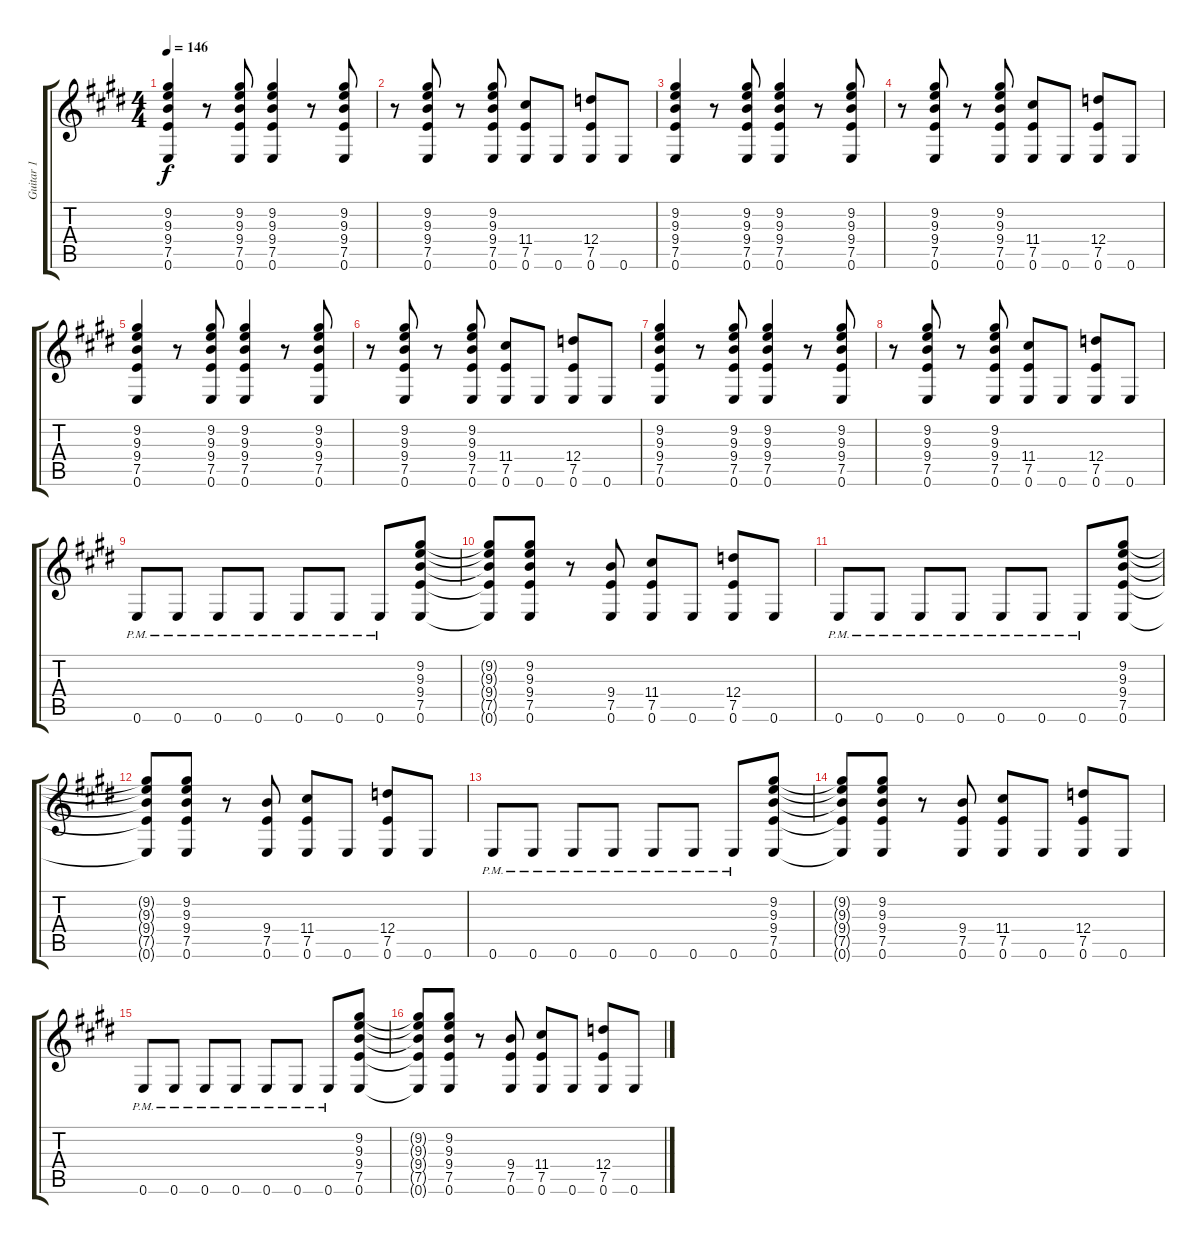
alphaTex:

\track ("Guitar 1" "Guitar 1") {instrument distortionguitar}
\staff {score tabs}
\tuning (E4 B3 G3 D3 A2 E2) {hide}
\ts (4 4)
\tempo 146
\clef g2
\ks e
(9.2 9.3 9.4 7.5 0.6).4{dy f instrument distortionguitar} r.8 (9.2 9.3 9.4 7.5 0.6).8 (9.2 9.3 9.4 7.5 0.6).4 r.8 (9.2 9.3 9.4 7.5 0.6).8 |
r.8 (9.2 9.3 9.4 7.5 0.6).8 r.8 (9.2 9.3 9.4 7.5 0.6).8 (11.4 7.5 0.6).8 0.6.8 (12.4 7.5 0.6).8 0.6.8 |
(9.2 9.3 9.4 7.5 0.6).4 r.8 (9.2 9.3 9.4 7.5 0.6).8 (9.2 9.3 9.4 7.5 0.6).4 r.8 (9.2 9.3 9.4 7.5 0.6).8 |
r.8 (9.2 9.3 9.4 7.5 0.6).8 r.8 (9.2 9.3 9.4 7.5 0.6).8 (11.4 7.5 0.6).8 0.6.8 (12.4 7.5 0.6).8 0.6.8 |
(9.2 9.3 9.4 7.5 0.6).4 r.8 (9.2 9.3 9.4 7.5 0.6).8 (9.2 9.3 9.4 7.5 0.6).4 r.8 (9.2 9.3 9.4 7.5 0.6).8 |
r.8 (9.2 9.3 9.4 7.5 0.6).8 r.8 (9.2 9.3 9.4 7.5 0.6).8 (11.4 7.5 0.6).8 0.6.8 (12.4 7.5 0.6).8 0.6.8 |
(9.2 9.3 9.4 7.5 0.6).4 r.8 (9.2 9.3 9.4 7.5 0.6).8 (9.2 9.3 9.4 7.5 0.6).4 r.8 (9.2 9.3 9.4 7.5 0.6).8 |
r.8 (9.2 9.3 9.4 7.5 0.6).8 r.8 (9.2 9.3 9.4 7.5 0.6).8 (11.4 7.5 0.6).8 0.6.8 (12.4 7.5 0.6).8 0.6.8 |
0.6{pm}.8 0.6{pm}.8 0.6{pm}.8 0.6{pm}.8 0.6{pm}.8 0.6{pm}.8 0.6{pm}.8 (9.2 9.3 9.4 7.5 0.6).8 |
(9.2{t} 9.3{t} 9.4{t} 7.5{t} 0.6{t}).8 (9.2 9.3 9.4 7.5 0.6).8 r.8 (9.4 7.5 0.6).8 (11.4 7.5 0.6).8 0.6.8 (12.4 7.5 0.6).8 0.6.8 |
0.6{pm}.8 0.6{pm}.8 0.6{pm}.8 0.6{pm}.8 0.6{pm}.8 0.6{pm}.8 0.6{pm}.8 (9.2 9.3 9.4 7.5 0.6).8 |
(9.2{t} 9.3{t} 9.4{t} 7.5{t} 0.6{t}).8 (9.2 9.3 9.4 7.5 0.6).8 r.8 (9.4 7.5 0.6).8 (11.4 7.5 0.6).8 0.6.8 (12.4 7.5 0.6).8 0.6.8 |
0.6{pm}.8 0.6{pm}.8 0.6{pm}.8 0.6{pm}.8 0.6{pm}.8 0.6{pm}.8 0.6{pm}.8 (9.2 9.3 9.4 7.5 0.6).8 |
(9.2{t} 9.3{t} 9.4{t} 7.5{t} 0.6{t}).8 (9.2 9.3 9.4 7.5 0.6).8 r.8 (9.4 7.5 0.6).8 (11.4 7.5 0.6).8 0.6.8 (12.4 7.5 0.6).8 0.6.8 |
0.6{pm}.8 0.6{pm}.8 0.6{pm}.8 0.6{pm}.8 0.6{pm}.8 0.6{pm}.8 0.6{pm}.8 (9.2 9.3 9.4 7.5 0.6).8 |
(9.2{t} 9.3{t} 9.4{t} 7.5{t} 0.6{t}).8 (9.2 9.3 9.4 7.5 0.6).8 r.8 (9.4 7.5 0.6).8 (11.4 7.5 0.6).8 0.6.8 (12.4 7.5 0.6).8 0.6.8
